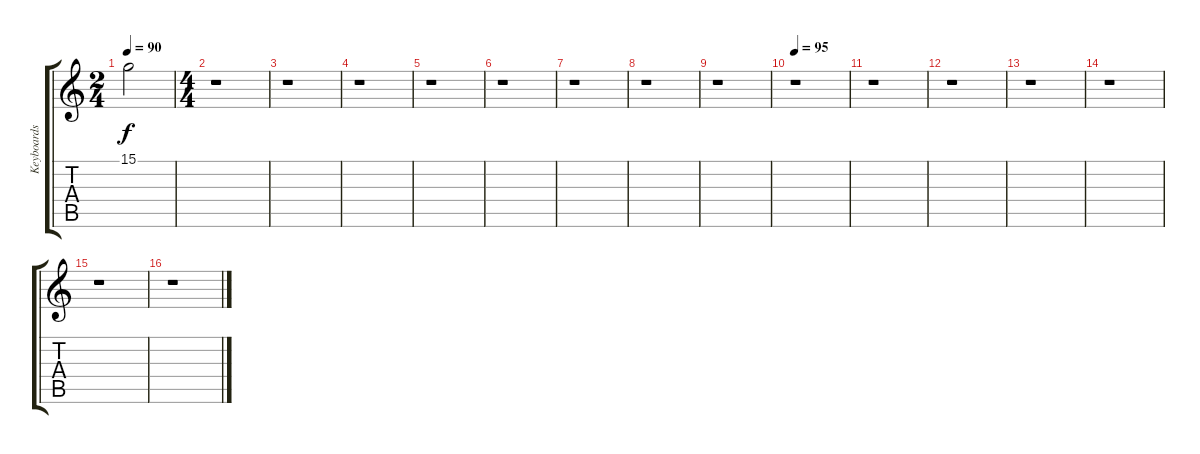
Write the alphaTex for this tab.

\track ("Keyboards" "Keyboards") {instrument stringensemble1}
\staff {score tabs}
\tuning (E4 B3 G3 D3 A2 E2) {hide}
\ts (2 4)
\tempo 90
\clef g2
\ks c
15.1{t}.2{dy f} |
\ts (4 4)
r.1 |
r.1 |
r.1 |
r.1 |
r.1 |
r.1 |
r.1 |
r.1 |
\tempo 95
r.1 |
r.1 |
r.1 |
r.1 |
r.1 |
r.1 |
r.1
